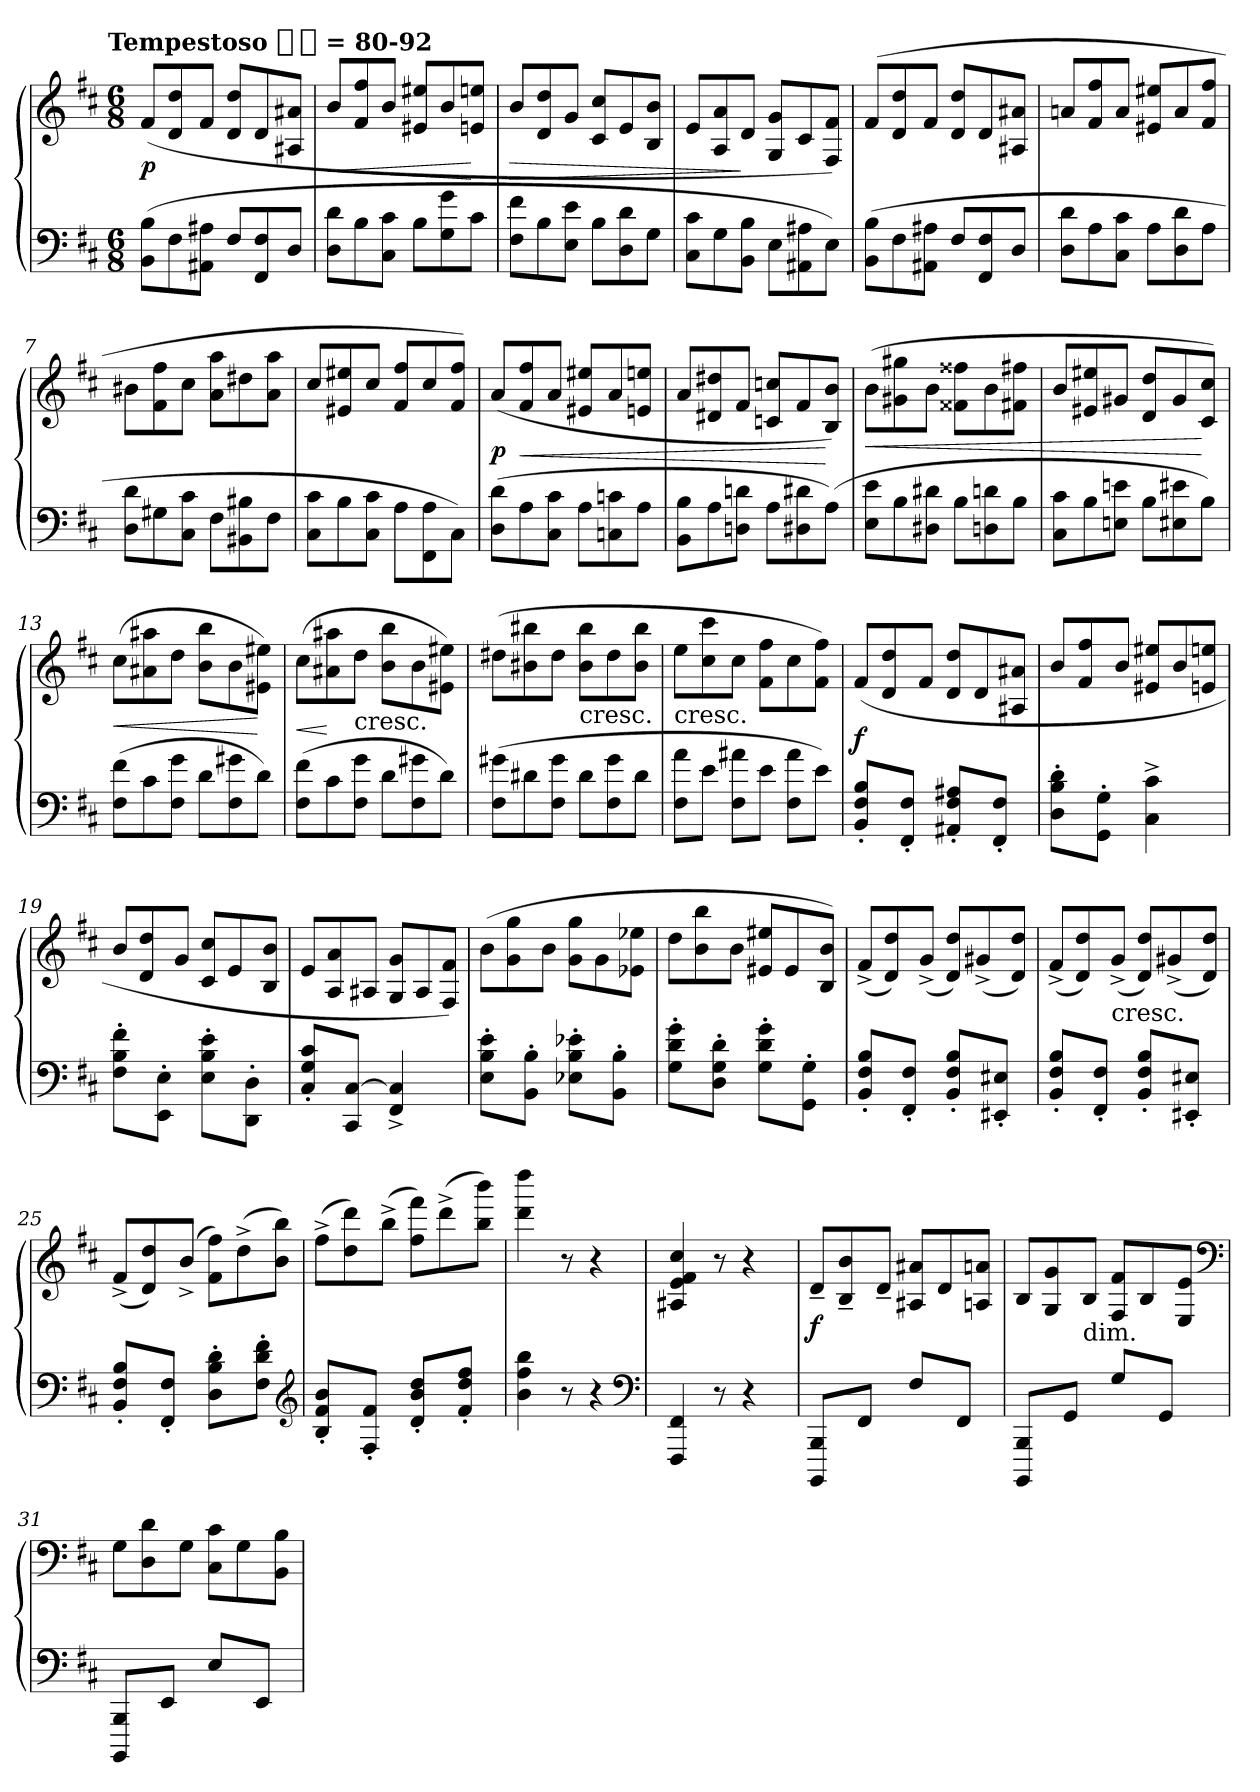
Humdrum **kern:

**kern	**kern	**dynam
*part1	*part1	*part1
*staff2	*staff1	*staff1/2
*clefF4	*clefG2	*
*k[f#c#]	*k[f#c#]	*
*b:	*b:	*
!!LO:TX:omd:t=Tempestoso [half-dot] = 80-92
*M6/8	*M6/8	*
*MM240	*MM240	*
=1	=1	=1
(8BB 8BL	(>8f#L	p
8F#	8d 8dd	.
8AA#X 8A#XJ	8f#J	.
8F#L	8d 8ddL	.
8FF# 8F#	8d	.
8DJ	8A#X 8a#XJ	.
=2	=2	=2
8D 8dL	8b/L	<
8B	8f#/ 8ff#/	.
8C# 8c#J	8b/J	.
8BL	8e#X 8ee#XL	.
8G 8g	8b	.
8c#J	8en 8eenJ	[
=3	=3	=3
8F# 8f#L	8bL	>
8B	8d 8dd	.
8E 8eJ	8gJ	.
8BL	8c# 8cc#L	.
8D 8d	8e	.
8GJ	8B 8bJ	.
=4	=4	=4
8C# 8c#L	8eL	.
8G	8A 8a	.
8BB 8BJ	8dJ	]
8EL	8G 8gL	.
8AA#X 8A#X	8c#	.
8EJ)	8F# 8f#J)	.
=5	=5	=5
(8BB 8BL	(8f#L	.
8F#	8d 8dd	.
8AA#X 8A#XJ	8f#J	.
8F#L	8d 8ddL	.
8FF# 8F#	8d	.
8DJ	8A#X 8a#XJ	.
=6	=6	=6
8D 8dL	8an/L	.
8A	8f#/ 8ff#/	.
8C# 8c#J	8a/J	.
8AL	8e#X/ 8ee#X/L	.
8D 8d	8a/	.
8AJ	8f#/ 8ff#/J	.
=7	=7	=7
8D 8dL	8b#XL	.
8G#X	8f# 8ff#	.
8C# 8c#J	8cc#J	.
8F#L	8a 8aaL	.
8BB#X 8B#X	8dd#X	.
8F#J	8a 8aaJ	.
=8	=8	=8
8C# 8c#L	8cc#L	.
8B	8e#X 8ee#X	.
8C# 8c#J	8cc#J	.
8A\L	8f#/ 8ff#/L	.
8FF#\ 8A\	8cc#/	.
8C#\J)	8f#/ 8ff#/J)	.
=9	=9	=9
(8D 8dL	(>8a/L	p
8A	8f#/ 8ff#/	<
8C# 8c#J	8a/J	.
8AL	8e#X 8ee#XL	.
8Cn 8cn	8a	.
8AJ	8en 8eenJ	.
=10	=10	=10
8BB 8BL	8aL	.
8A	8d#X 8dd#X	.
8Dn 8dnJ	8f#J	.
8AL	8cn 8ccnL	.
8D#X 8d#X	8f#	.
(8AJ)	8B 8bJ)	[
=11	=11	=11
8E 8eL	(8bL	<
8B	8g#X 8gg#X	.
8D#X 8d#XJ	8bJ	.
8BL	8f##X 8ff##XL	.
8Dn 8dn	8b	.
8BJ	8f#X 8ff#XJ	.
=12	=12	=12
8C# 8c#L	8bL	.
8B	8e#X 8ee#X	.
8En 8enJ	8g#XJ	.
8BL	8d 8ddL	.
8E#X 8e#X	8g#	.
8BJ)	8c# 8cc#J)	[
=13	=13	=13
(8F# 8f#L	(8cc#L	<
8c#	8a#X 8aa#X	.
8F# 8gJ	8ddJ	.
8dL	8b 8bbL	.
8F# 8g#X	8b	.
8dJ)	8e#X 8ee#XJ)	[
=14	=14	=14
(8F# 8f#L	(8cc#L	<
8c#	8a#X 8aa#X	[
!	!LO:TX:c:t=cresc.	!
8F# 8gJ	8ddJ	.
8dL	8b 8bbL	.
8F# 8g#X	8b	.
8dJ)	8e#X 8ee#XJ)	.
=15	=15	=15
(8F# 8g#XL	(8dd#XL	.
8d#X	8b#X 8bb#X	.
8F# 8g#J	8dd#J	.
!	!LO:TX:c:t=cresc.	!
8d#L	8b# 8bb#L	.
8F# 8g#	8dd#	.
8d#J	8b# 8bb#J	.
=16	=16	=16
!	!LO:TX:c:t=cresc.	!
8F# 8aL	8eeL	.
8eJ	8cc# 8ccc#	.
8F# 8a#XL	8cc#J	.
8eJ	8f# 8ff#L	.
8F# 8a#L	8cc#	.
8eJ)	8f# 8ff#J)	.
=17	=17	=17
*Xtuplet	*	*
16%3BB'/ 16%3F#'/ 16%3B'/L	(8f#L	f
.	8d 8dd	.
16%3FF#'/ 16%3F#'/J	.	.
.	8f#J	.
16%3AA#X' 16%3F#' 16%3A#X'L	8d 8ddL	.
.	8d	.
16%3FF#' 16%3F#'J	.	.
.	8A#X 8a#XJ	.
=18	=18	=18
16%3D' 16%3B' 16%3d'L	8b/L	.
.	8f#/ 8ff#/	.
16%3GG' 16%3G'J	.	.
.	8b/J	.
8%3C#^ 8%3c#^	8e#X 8ee#XL	.
.	8b	.
.	8en 8eenJ	.
=19	=19	=19
16%3F#' 16%3B' 16%3f#'L	8bL	.
.	8d 8dd	.
16%3EE' 16%3E'J	.	.
.	8gJ	.
16%3E' 16%3B' 16%3e'L	8c# 8cc#L	.
.	8e	.
16%3DD' 16%3D'J	.	.
.	8B 8bJ	.
=20	=20	=20
16%3C#' 16%3G' 16%3c#'L	8eL	.
.	8A 8a	.
16%3CC# [16%3C#J	.	.
.	8A#XJ	.
8%3FF#^ 8%3C#]^	8G 8gL	.
.	8A#	.
.	8F# 8f#J)	.
=21	=21	=21
16%3E' 16%3B' 16%3e'L	(8bL	.
.	8g 8gg	.
16%3BB' 16%3B'J	.	.
.	8bJ	.
16%3E-X' 16%3B' 16%3e-X'L	8g 8ggL	.
.	8g	.
16%3BB' 16%3B'J	.	.
.	8e-X 8ee-XJ	.
=22	=22	=22
16%3G' 16%3d' 16%3g'L	8ddL	.
.	8b 8bb	.
16%3D' 16%3G' 16%3d'J	.	.
.	8bJ	.
16%3G' 16%3d' 16%3g'L	8e#X 8ee#XL	.
.	8e#	.
16%3GG' 16%3G'J	.	.
.	8B 8bJ)	.
=23	=23	=23
16%3BB'/ 16%3F#'/ 16%3B'/L	(8f#^L	.
.	8d 8dd)	.
16%3FF#'/ 16%3F#'/J	.	.
.	(8g^J	.
16%3BB' 16%3F#' 16%3B'L	8d 8ddL)	.
.	(8g#X^	.
16%3EE#X' 16%3E#X'J	.	.
.	8d 8ddJ)	.
=24	=24	=24
16%3BB'/ 16%3F#'/ 16%3B'/L	(8f#^L	.
.	8d 8dd)	.
16%3FF#'/ 16%3F#'/J	.	.
!	!LO:TX:c:t=cresc.	!
.	(8g^J	.
16%3BB' 16%3F#' 16%3B'L	8d 8ddL)	.
.	(8g#X^	.
16%3EE#X' 16%3E#X'J	.	.
.	8d 8ddJ)	.
=25	=25	=25
16%3BB'/ 16%3F#'/ 16%3B'/L	(8f#^L	.
.	8d 8dd)	.
16%3FF#'/ 16%3F#'/J	.	.
.	(8b^J	.
16%3D' 16%3B' 16%3d'L	8f# 8ff#L)	.
.	(8dd^	.
16%3F#' 16%3d' 16%3f#'J	.	.
.	8b 8bbJ)	.
*clefG2	*	*
=26	=26	=26
16%3B' 16%3f#' 16%3b'L	(8ff#^L	.
.	8dd 8ddd)	.
16%3F#' 16%3f#'J	.	.
.	(8bb^J	.
16%3d' 16%3b' 16%3dd'L	8ff# 8fff#L)	.
.	(8ddd^	.
16%3f#' 16%3dd' 16%3ff#'J	.	.
.	8bb 8bbbJ)	.
=27	=27	=27
4b 4ff# 4bb	4ddd 4dddd	.
8r	8r	.
*	*Xtuplet	*
8%3r	8%3r	.
*clefF4	*	*
=28	=28	=28
4FFF# 4FF#	4A#X 4e 4f# 4cc#	.
8r	8r	.
8%3r	8%3r	.
=29	=29	=29
16%3BBBB 16%3BBBL	8d~L	f
.	8B~ 8b~	.
16%3FF#J	.	.
.	8d~J	.
16%3F#L	8A#X 8a#XL	.
.	8d	.
16%3FF#J	.	.
.	8An 8anJ	.
=30	=30	=30
16%3BBBB 16%3BBBL	8BL	.
.	8G 8g	.
16%3GGJ	.	.
!	!LO:TX:c:t=dim.	!
.	8BJ	.
16%3GL	8F# 8f#L	.
.	8B	.
16%3GGJ	.	.
.	8E 8eJ	.
*	*clefF4	*
=31	=31	=31
16%3BBBB 16%3BBBL	8GL	.
.	8D 8d	.
16%3EEJ	.	.
.	8GJ	.
16%3EL	8C# 8c#L	.
.	8G	.
16%3EEJ	.	.
.	8BB 8BJ	.
=	=	=
*-	*-	*-
